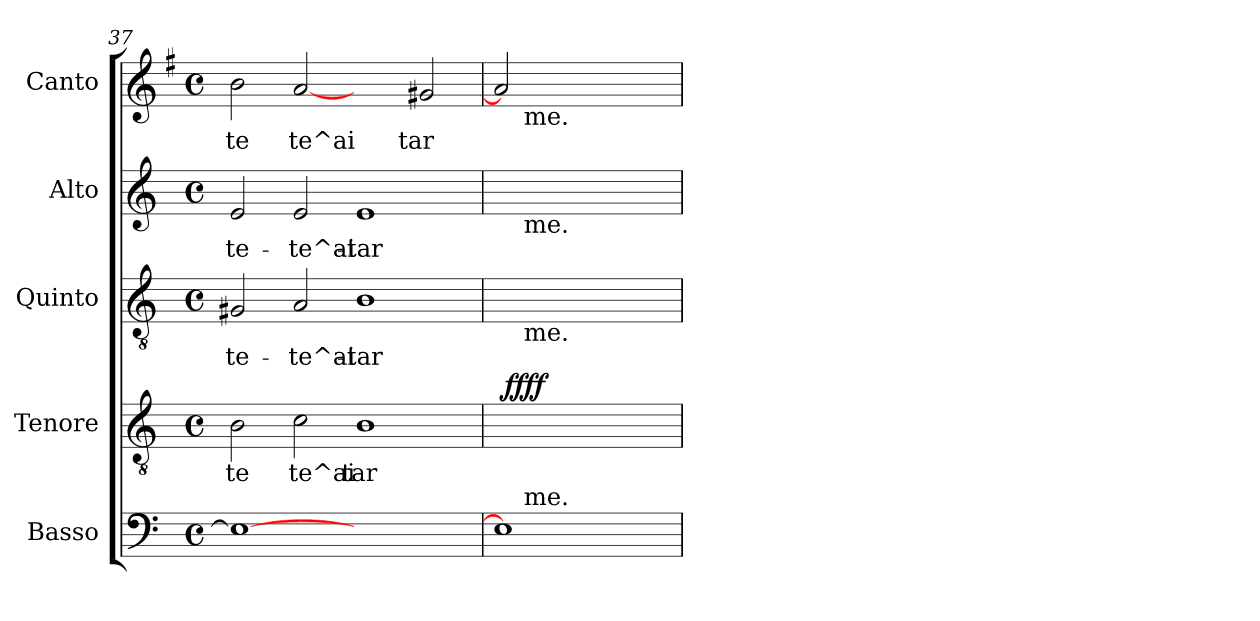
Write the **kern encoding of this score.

**kern	**text	**kern	**text	**dynam	**kern	**text	**kern	**text	**kern	**text
*part5	*part5	*part4	*part4	*part4	*part3	*part3	*part2	*part2	*part1	*part1
*staff5	*staff5	*staff4	*staff4	*staff4	*staff3	*staff3	*staff2	*staff2	*staff1	*staff1
*I"Basso	*	*I"Tenore	*	*	*I"Quinto	*	*I"Alto	*	*I"Canto	*
*clefF4	*	*clefGv2	*	*	*clefGv2	*	*clefG2	*	*clefG2	*
*	*	*	*	*	*	*	*	*	*ITrd-3c-5	*
*k[]	*	*k[]	*	*	*k[]	*	*k[]	*	*k[]	*
*C:	*	*C:	*	*	*C:	*	*C:	*	*C:	*
*M4/4	*	*M4/4	*	*	*M4/4	*	*M4/4	*	*M4/4	*
*met(c)	*	*met(c)	*	*	*met(c)	*	*met(c)	*	*met(c)	*
=37	=37	=37	=37	=37	=37	=37	=37	=37	=37	=37
!	!LO:LY:b:cj	!	!LO:LY:b:cj	!	!	!LO:LY:b:cj	!	!LO:LY:b:cj	!	!LO:LY:b:cj
1E_	--	2B\	te	.	2G#X/	-te-	2e/	-te-	2ee\	te
!	!	!	!LO:LY:b:cj	!	!	!LO:LY:b:cj	!	!LO:LY:b:cj	!	!LO:LY:b:cj
.	.	2c\	te^ai	.	2A/	-te^ai-	2e/	-te^ai-	[2dd	te^ai
!	!	!	!LO:LY:b:cj	!	!	!LO:LY:b:cj	!	!LO:LY:b:cj	!	!
1ryy	.	1B	tar	.	1B	-tar-	1e	-tar-	2ryy	.
!	!	!	!	!	!	!	!	!	!	!LO:LY:b:cj
.	.	.	.	.	.	.	.	.	2cc#X/	tar
=38	=38	=38	=38	=38	=38	=38	=38	=38	=38	=38
*^	*	*	*	*	*	*	*	*	*^	*
1E]	16.ryy	.	32ryy	.	.	16.ryy	.	16.ryy	.	2dd]	16.ryy	.
!	!	!	!	!	!LO:DY:b	!	!	!	!	!	!	!
.	.	.	32%31ryy	.	ffff	.	.	.	.	.	.	.
!	!	!	!	!	!	!	!	!	!	!	!LO:TX:b:t=me.	!
!	!	!	!	!	!	!	!	!LO:TX:b:t=me.	!	!	!	!
!	!	!	!	!	!	!LO:TX:b:t=me.	!	!	!	!	!	!
!	!LO:TX:a:t=me.	!	!	!	!	!	!	!	!	!	!	!
.	2ryy	.	.	.	.	2ryy	.	2ryy	.	.	2ryy	.
.	.	.	.	.	.	.	.	.	.	2ryy	.	.
.	4ryy	.	.	.	.	4ryy	.	4ryy	.	.	4ryy	.
.	8ryy	.	.	.	.	8ryy	.	8ryy	.	.	8ryy	.
.	32ryy	.	.	.	.	32ryy	.	32ryy	.	.	32ryy	.
*v	*v	*	*	*	*	*	*	*	*	*v	*v	*
=	=	=	=	=	=	=	=	=	=	=
*-	*-	*-	*-	*-	*-	*-	*-	*-	*-	*-
